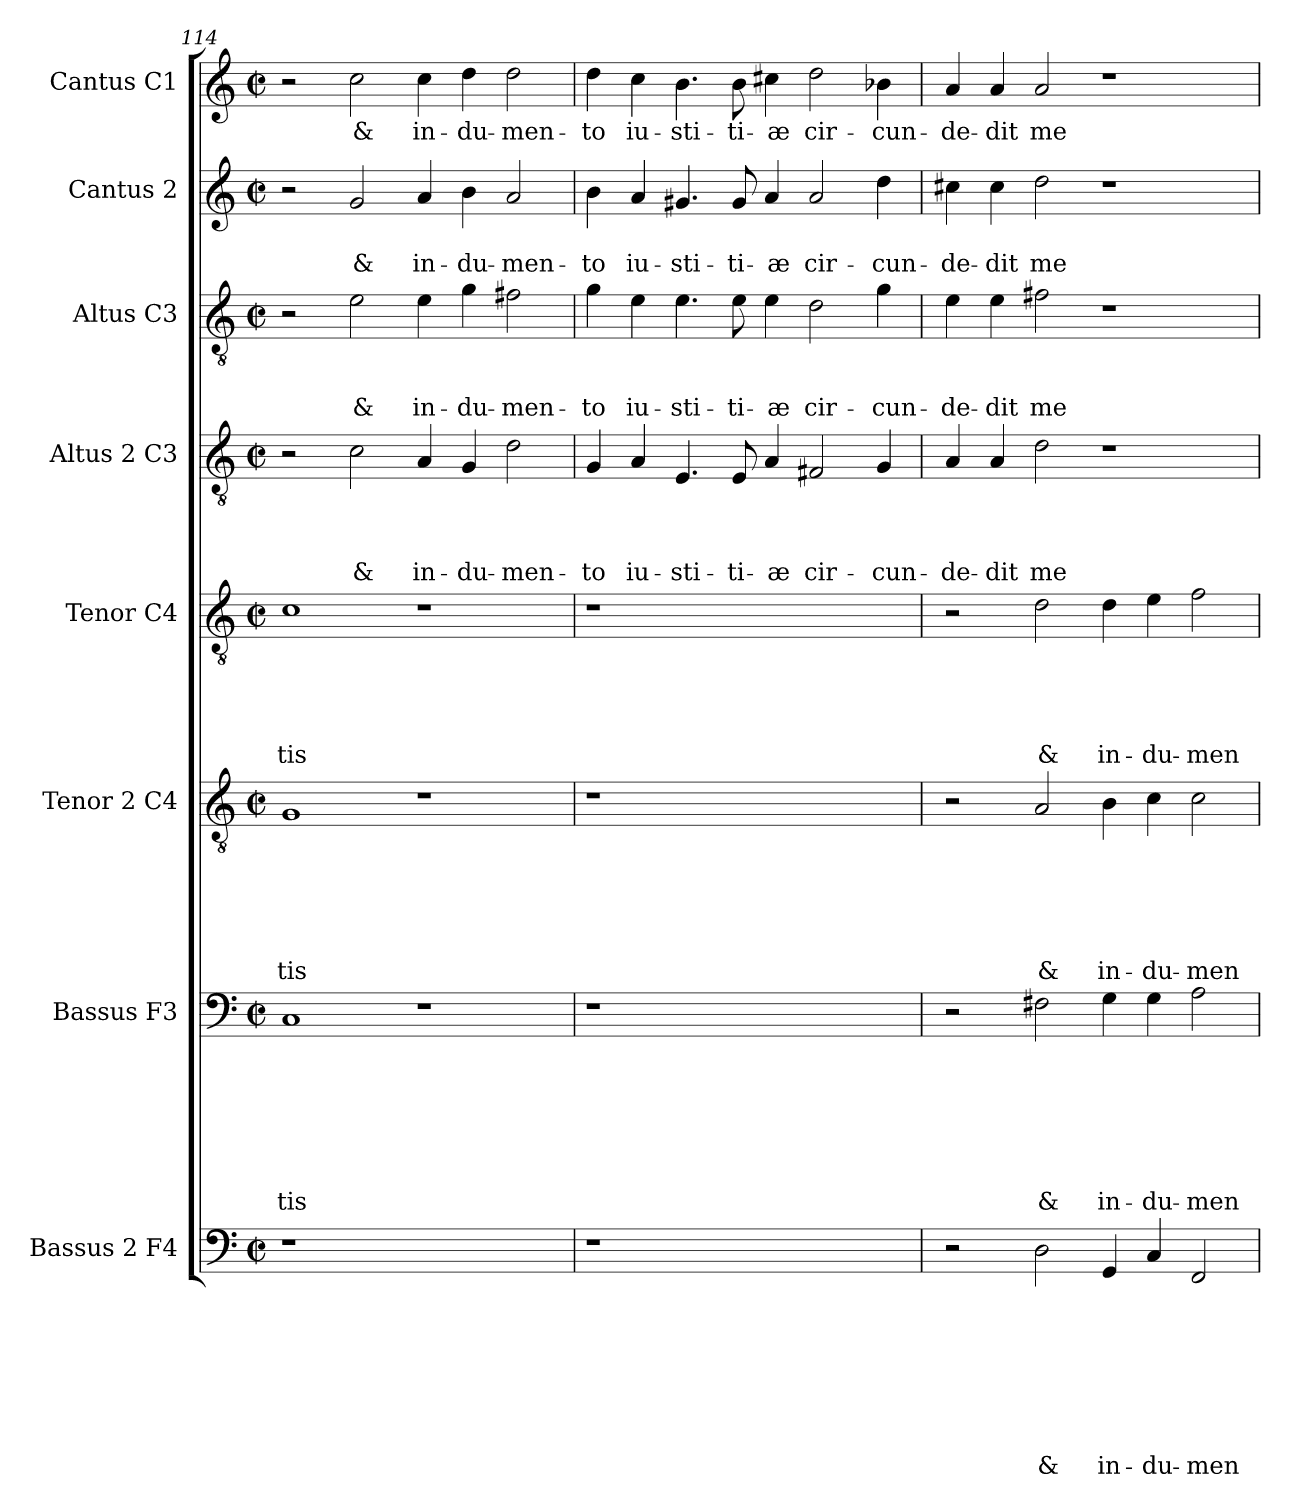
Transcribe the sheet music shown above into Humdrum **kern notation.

**kern	**text	**text	**text	**text	**text	**text	**text	**text	**kern	**text	**text	**text	**text	**text	**text	**text	**kern	**text	**text	**text	**text	**text	**text	**kern	**text	**text	**text	**text	**text	**kern	**text	**text	**text	**text	**kern	**text	**text	**text	**kern	**text	**text	**kern	**text
*part8	*part8	*part8	*part8	*part8	*part8	*part8	*part8	*part8	*part7	*part7	*part7	*part7	*part7	*part7	*part7	*part7	*part6	*part6	*part6	*part6	*part6	*part6	*part6	*part5	*part5	*part5	*part5	*part5	*part5	*part4	*part4	*part4	*part4	*part4	*part3	*part3	*part3	*part3	*part2	*part2	*part2	*part1	*part1
*staff8	*staff8	*staff8	*staff8	*staff8	*staff8	*staff8	*staff8	*staff8	*staff7	*staff7	*staff7	*staff7	*staff7	*staff7	*staff7	*staff7	*staff6	*staff6	*staff6	*staff6	*staff6	*staff6	*staff6	*staff5	*staff5	*staff5	*staff5	*staff5	*staff5	*staff4	*staff4	*staff4	*staff4	*staff4	*staff3	*staff3	*staff3	*staff3	*staff2	*staff2	*staff2	*staff1	*staff1
*I"Bassus 2 F4	*	*	*	*	*	*	*	*	*I"Bassus F3	*	*	*	*	*	*	*	*I"Tenor 2 C4	*	*	*	*	*	*	*I"Tenor C4	*	*	*	*	*	*I"Altus 2 C3	*	*	*	*	*I"Altus C3	*	*	*	*I"Cantus 2	*	*	*I"Cantus C1	*
*I'B2	*	*	*	*	*	*	*	*	*I'B	*	*	*	*	*	*	*	*I'T2	*	*	*	*	*	*	*I'T	*	*	*	*	*	*I'A2	*	*	*	*	*I'A	*	*	*	*I'C2	*	*	*I'C	*
*clefF4	*	*	*	*	*	*	*	*	*clefF4	*	*	*	*	*	*	*	*clefGv2	*	*	*	*	*	*	*clefGv2	*	*	*	*	*	*clefGv2	*	*	*	*	*clefGv2	*	*	*	*clefG2	*	*	*clefG2	*
*k[]	*	*	*	*	*	*	*	*	*k[]	*	*	*	*	*	*	*	*k[]	*	*	*	*	*	*	*k[]	*	*	*	*	*	*k[]	*	*	*	*	*k[]	*	*	*	*k[]	*	*	*k[]	*
*C:	*	*	*	*	*	*	*	*	*C:	*	*	*	*	*	*	*	*C:	*	*	*	*	*	*	*C:	*	*	*	*	*	*C:	*	*	*	*	*C:	*	*	*	*C:	*	*	*C:	*
*M2/2	*	*	*	*	*	*	*	*	*M2/2	*	*	*	*	*	*	*	*M2/2	*	*	*	*	*	*	*M2/2	*	*	*	*	*	*M2/2	*	*	*	*	*M2/2	*	*	*	*M2/2	*	*	*M2/2	*
*met(c|)	*	*	*	*	*	*	*	*	*met(c|)	*	*	*	*	*	*	*	*met(c|)	*	*	*	*	*	*	*met(c|)	*	*	*	*	*	*met(c|)	*	*	*	*	*met(c|)	*	*	*	*met(c|)	*	*	*met(c|)	*
=114	=114	=114	=114	=114	=114	=114	=114	=114	=114	=114	=114	=114	=114	=114	=114	=114	=114	=114	=114	=114	=114	=114	=114	=114	=114	=114	=114	=114	=114	=114	=114	=114	=114	=114	=114	=114	=114	=114	=114	=114	=114	=114	=114
!	!	!	!	!	!	!	!	!	!	!	!	!	!	!	!	!LO:LY:b	!	!	!	!	!	!	!LO:LY:b	!	!	!	!	!	!LO:LY:b	!	!	!	!	!	!	!	!	!	!	!	!	!	!
1r	.	.	.	.	.	.	.	.	1C	.	.	.	.	.	.	-tis	1G	.	.	.	.	.	-tis	1c	.	.	.	.	-tis	2r	.	.	.	.	2r	.	.	.	2r	.	.	2r	.
!	!	!	!	!	!	!	!	!	!	!	!	!	!	!	!	!	!	!	!	!	!	!	!	!	!	!	!	!	!	!	!	!	!	!LO:LY:b	!	!	!	!LO:LY:b	!	!	!LO:LY:b	!	!LO:LY:b
.	.	.	.	.	.	.	.	.	.	.	.	.	.	.	.	.	.	.	.	.	.	.	.	.	.	.	.	.	.	2c\	.	.	.	&	2e\	.	.	&	2g/	.	&	2cc\	&
!	!	!	!	!	!	!	!	!	!	!	!	!	!	!	!	!	!	!	!	!	!	!	!	!	!	!	!	!	!	!	!	!	!	!LO:LY:b	!	!	!	!LO:LY:b	!	!	!LO:LY:b	!	!LO:LY:b
1ryy	.	.	.	.	.	.	.	.	1r	.	.	.	.	.	.	.	1r	.	.	.	.	.	.	1r	.	.	.	.	.	4A/	.	.	.	in-	4e\	.	.	in-	4a/	.	in-	4cc\	in-
!	!	!	!	!	!	!	!	!	!	!	!	!	!	!	!	!	!	!	!	!	!	!	!	!	!	!	!	!	!	!	!	!	!	!LO:LY:b	!	!	!	!LO:LY:b	!	!	!LO:LY:b	!	!LO:LY:b
.	.	.	.	.	.	.	.	.	.	.	.	.	.	.	.	.	.	.	.	.	.	.	.	.	.	.	.	.	.	4G/	.	.	.	-du-	4g\	.	.	-du-	4b\	.	-du-	4dd\	-du-
!	!	!	!	!	!	!	!	!	!	!	!	!	!	!	!	!	!	!	!	!	!	!	!	!	!	!	!	!	!	!	!	!	!	!LO:LY:b	!	!	!	!LO:LY:b	!	!	!LO:LY:b	!	!LO:LY:b
.	.	.	.	.	.	.	.	.	.	.	.	.	.	.	.	.	.	.	.	.	.	.	.	.	.	.	.	.	.	2d\	.	.	.	-men-	2f#X\	.	.	-men-	2a/	.	-men-	2dd\	-men-
=115	=115	=115	=115	=115	=115	=115	=115	=115	=115	=115	=115	=115	=115	=115	=115	=115	=115	=115	=115	=115	=115	=115	=115	=115	=115	=115	=115	=115	=115	=115	=115	=115	=115	=115	=115	=115	=115	=115	=115	=115	=115	=115	=115
!	!	!	!	!	!	!	!	!	!	!	!	!	!	!	!	!	!	!	!	!	!	!	!	!	!	!	!	!	!	!	!	!	!	!LO:LY:b	!	!	!	!LO:LY:b	!	!	!LO:LY:b	!	!LO:LY:b
1r	.	.	.	.	.	.	.	.	1r	.	.	.	.	.	.	.	1r	.	.	.	.	.	.	1r	.	.	.	.	.	4G/	.	.	.	-to	4g\	.	.	-to	4b\	.	-to	4dd\	-to
!	!	!	!	!	!	!	!	!	!	!	!	!	!	!	!	!	!	!	!	!	!	!	!	!	!	!	!	!	!	!	!	!	!	!LO:LY:b	!	!	!	!LO:LY:b	!	!	!LO:LY:b	!	!LO:LY:b
.	.	.	.	.	.	.	.	.	.	.	.	.	.	.	.	.	.	.	.	.	.	.	.	.	.	.	.	.	.	4A/	.	.	.	iu-	4e\	.	.	iu-	4a/	.	iu-	4cc\	iu-
!	!	!	!	!	!	!	!	!	!	!	!	!	!	!	!	!	!	!	!	!	!	!	!	!	!	!	!	!	!	!	!	!	!	!LO:LY:b	!	!	!	!LO:LY:b	!	!	!LO:LY:b	!	!LO:LY:b
.	.	.	.	.	.	.	.	.	.	.	.	.	.	.	.	.	.	.	.	.	.	.	.	.	.	.	.	.	.	4.E/	.	.	.	-sti-	4.e\	.	.	-sti-	4.g#X/	.	-sti-	4.b\	-sti-
!	!	!	!	!	!	!	!	!	!	!	!	!	!	!	!	!	!	!	!	!	!	!	!	!	!	!	!	!	!	!	!	!	!	!LO:LY:b	!	!	!	!LO:LY:b	!	!	!LO:LY:b	!	!LO:LY:b
.	.	.	.	.	.	.	.	.	.	.	.	.	.	.	.	.	.	.	.	.	.	.	.	.	.	.	.	.	.	8E/	.	.	.	-ti-	8e\	.	.	-ti-	8g#/	.	-ti-	8b\	-ti-
!	!	!	!	!	!	!	!	!	!	!	!	!	!	!	!	!	!	!	!	!	!	!	!	!	!	!	!	!	!	!	!	!	!	!LO:LY:b	!	!	!	!LO:LY:b	!	!	!LO:LY:b	!	!LO:LY:b
1ryy	.	.	.	.	.	.	.	.	1ryy	.	.	.	.	.	.	.	1ryy	.	.	.	.	.	.	1ryy	.	.	.	.	.	4A/	.	.	.	-æ	4e\	.	.	-æ	4a/	.	-æ	4cc#X\	-æ
!	!	!	!	!	!	!	!	!	!	!	!	!	!	!	!	!	!	!	!	!	!	!	!	!	!	!	!	!	!	!	!	!	!	!LO:LY:b	!	!	!	!LO:LY:b	!	!	!LO:LY:b	!	!LO:LY:b
.	.	.	.	.	.	.	.	.	.	.	.	.	.	.	.	.	.	.	.	.	.	.	.	.	.	.	.	.	.	2F#X/	.	.	.	cir-	2d\	.	.	cir-	2a/	.	cir-	2dd\	cir-
!	!	!	!	!	!	!	!	!	!	!	!	!	!	!	!	!	!	!	!	!	!	!	!	!	!	!	!	!	!	!	!	!	!	!LO:LY:b	!	!	!	!LO:LY:b	!	!	!LO:LY:b	!	!LO:LY:b
.	.	.	.	.	.	.	.	.	.	.	.	.	.	.	.	.	.	.	.	.	.	.	.	.	.	.	.	.	.	4G/	.	.	.	-cun-	4g\	.	.	-cun-	4dd\	.	-cun-	4b-X\	-cun-
!!LO:LB:g=z
=116	=116	=116	=116	=116	=116	=116	=116	=116	=116	=116	=116	=116	=116	=116	=116	=116	=116	=116	=116	=116	=116	=116	=116	=116	=116	=116	=116	=116	=116	=116	=116	=116	=116	=116	=116	=116	=116	=116	=116	=116	=116	=116	=116
!	!	!	!	!	!	!	!	!	!	!	!	!	!	!	!	!	!	!	!	!	!	!	!	!	!	!	!	!	!	!	!	!	!	!LO:LY:b	!	!	!	!LO:LY:b	!	!	!LO:LY:b	!	!LO:LY:b
2r	.	.	.	.	.	.	.	.	2r	.	.	.	.	.	.	.	2r	.	.	.	.	.	.	2r	.	.	.	.	.	4A/	.	.	.	-de-	4e\	.	.	-de-	4cc#X\	.	-de-	4a/	-de-
!	!	!	!	!	!	!	!	!	!	!	!	!	!	!	!	!	!	!	!	!	!	!	!	!	!	!	!	!	!	!	!	!	!	!LO:LY:b	!	!	!	!LO:LY:b	!	!	!LO:LY:b	!	!LO:LY:b
.	.	.	.	.	.	.	.	.	.	.	.	.	.	.	.	.	.	.	.	.	.	.	.	.	.	.	.	.	.	4A/	.	.	.	-dit	4e\	.	.	-dit	4cc#\	.	-dit	4a/	-dit
!	!	!	!	!	!	!	!	!LO:LY:b	!	!	!	!	!	!	!	!LO:LY:b	!	!	!	!	!	!	!LO:LY:b	!	!	!	!	!	!LO:LY:b	!	!	!	!	!LO:LY:b	!	!	!	!LO:LY:b	!	!	!LO:LY:b	!	!LO:LY:b
2D\	.	.	.	.	.	.	.	&	2F#X\	.	.	.	.	.	.	&	2A/	.	.	.	.	.	&	2d\	.	.	.	.	&	2d\	.	.	.	me	2f#X\	.	.	me	2dd\	.	me	2a/	me
!	!	!	!	!	!	!	!	!LO:LY:b	!	!	!	!	!	!	!	!LO:LY:b	!	!	!	!	!	!	!LO:LY:b	!	!	!	!	!	!LO:LY:b	!	!	!	!	!	!	!	!	!	!	!	!	!	!
4GG/	.	.	.	.	.	.	.	in-	4G\	.	.	.	.	.	.	in-	4B\	.	.	.	.	.	in-	4d\	.	.	.	.	in-	1r	.	.	.	.	1r	.	.	.	1r	.	.	1r	.
!	!	!	!	!	!	!	!	!LO:LY:b	!	!	!	!	!	!	!	!LO:LY:b	!	!	!	!	!	!	!LO:LY:b	!	!	!	!	!	!LO:LY:b	!	!	!	!	!	!	!	!	!	!	!	!	!	!
4C/	.	.	.	.	.	.	.	-du-	4G\	.	.	.	.	.	.	-du-	4c\	.	.	.	.	.	-du-	4e\	.	.	.	.	-du-	.	.	.	.	.	.	.	.	.	.	.	.	.	.
!	!	!	!	!	!	!	!	!LO:LY:b	!	!	!	!	!	!	!	!LO:LY:b	!	!	!	!	!	!	!LO:LY:b	!	!	!	!	!	!LO:LY:b	!	!	!	!	!	!	!	!	!	!	!	!	!	!
2FF/	.	.	.	.	.	.	.	-men-	2A\	.	.	.	.	.	.	-men-	2c\	.	.	.	.	.	-men-	2f\	.	.	.	.	-men-	.	.	.	.	.	.	.	.	.	.	.	.	.	.
=	=	=	=	=	=	=	=	=	=	=	=	=	=	=	=	=	=	=	=	=	=	=	=	=	=	=	=	=	=	=	=	=	=	=	=	=	=	=	=	=	=	=	=
*-	*-	*-	*-	*-	*-	*-	*-	*-	*-	*-	*-	*-	*-	*-	*-	*-	*-	*-	*-	*-	*-	*-	*-	*-	*-	*-	*-	*-	*-	*-	*-	*-	*-	*-	*-	*-	*-	*-	*-	*-	*-	*-	*-
